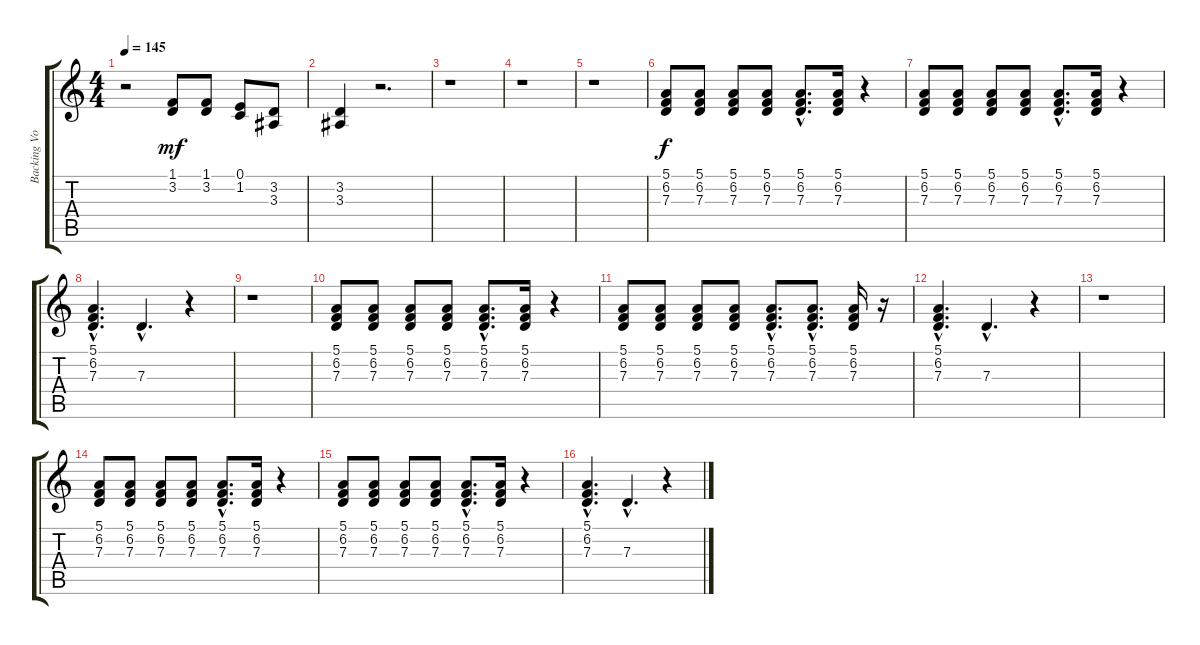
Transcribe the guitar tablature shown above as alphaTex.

\track ("Backing Vocals" "Backing Vo") {instrument tenorsax}
\staff {score tabs}
\tuning (E4 B3 G3 D3 A2 E2) {hide}
\ts (4 4)
\tempo 145
\clef g2
\ks c
r.2{dy f} (1.1 3.2).8{dy mf} (1.1 3.2).8 (0.1 1.2).8 (3.2 3.3).8 |
(3.2 3.3).4 r.2{d} |
r.1 |
r.1 |
r.1 |
(5.1 6.2 7.3).8{dy f} (5.1 6.2 7.3).8 (5.1 6.2 7.3).8 (5.1 6.2 7.3).8 (5.1{hac} 6.2{hac} 7.3{hac}).8{d} (5.1 6.2 7.3).16 r.4 |
(5.1 6.2 7.3).8 (5.1 6.2 7.3).8 (5.1 6.2 7.3).8 (5.1 6.2 7.3).8 (5.1{hac} 6.2{hac} 7.3{hac}).8{d} (5.1 6.2 7.3).16 r.4 |
(5.1{hac} 6.2{hac} 7.3{hac}).4{d} 7.3{hac}.4{d} r.4 |
r.1 |
(5.1 6.2 7.3).8 (5.1 6.2 7.3).8 (5.1 6.2 7.3).8 (5.1 6.2 7.3).8 (5.1{hac} 6.2{hac} 7.3{hac}).8{d} (5.1 6.2 7.3).16 r.4 |
(5.1 6.2 7.3).8 (5.1 6.2 7.3).8 (5.1 6.2 7.3).8 (5.1 6.2 7.3).8 (5.1{hac} 6.2{hac} 7.3{hac}).8{d} (5.1{hac} 6.2{hac} 7.3{hac}).8{d} (5.1 6.2 7.3).16 r.16 |
(5.1{hac} 6.2{hac} 7.3{hac}).4{d} 7.3{hac}.4{d} r.4 |
r.1 |
(5.1 6.2 7.3).8 (5.1 6.2 7.3).8 (5.1 6.2 7.3).8 (5.1 6.2 7.3).8 (5.1{hac} 6.2{hac} 7.3{hac}).8{d} (5.1 6.2 7.3).16 r.4 |
(5.1 6.2 7.3).8 (5.1 6.2 7.3).8 (5.1 6.2 7.3).8 (5.1 6.2 7.3).8 (5.1{hac} 6.2{hac} 7.3{hac}).8{d} (5.1 6.2 7.3).16 r.4 |
(5.1{hac} 6.2{hac} 7.3{hac}).4{d} 7.3{hac}.4{d} r.4
